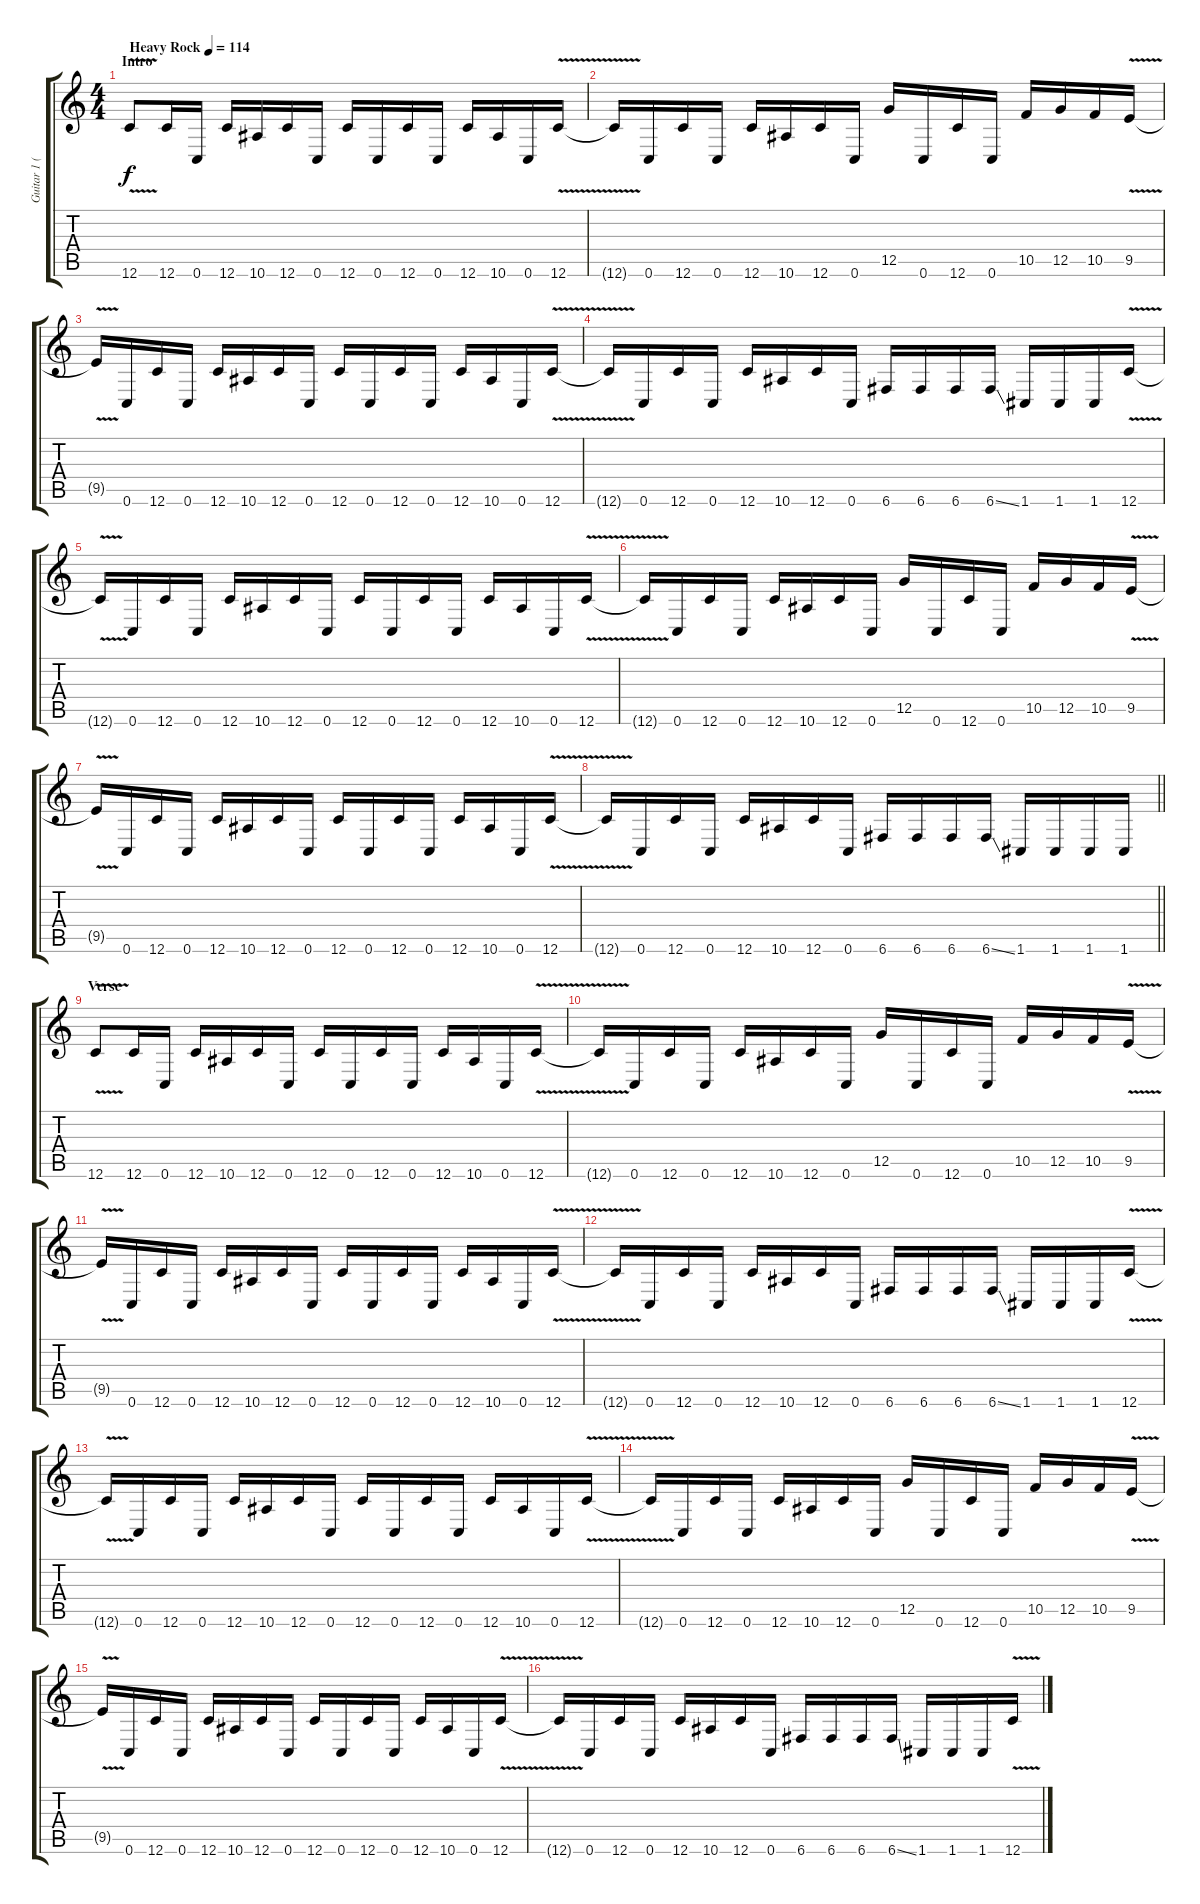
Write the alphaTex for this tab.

\track ("Guitar 1 (Dan Jacobs)" "Guitar 1 (") {instrument distortionguitar}
\staff {score tabs}
\tuning (D4 A3 F3 C3 G2 C2) {hide}
\ts (4 4)
\section ("" "Intro")
\tempo (114 "Heavy Rock")
\clef g2
\ks c
12.6{v}.8{dy f balance 8 instrument distortionguitar} 12.6.16 0.6.16 12.6.16 10.6.16 12.6.16 0.6.16 12.6.16 0.6.16 12.6.16 0.6.16 12.6.16 10.6.16 0.6.16 12.6{v}.16 |
12.6{t}.16 0.6.16 12.6.16 0.6.16 12.6.16 10.6.16 12.6.16 0.6.16 12.5.16 0.6.16 12.6.16 0.6.16 10.5.16 12.5.16 10.5.16 9.5{v}.16 |
9.5{t}.16 0.6.16 12.6.16 0.6.16 12.6.16 10.6.16 12.6.16 0.6.16 12.6.16 0.6.16 12.6.16 0.6.16 12.6.16 10.6.16 0.6.16 12.6{v}.16 |
12.6{t}.16 0.6.16 12.6.16 0.6.16 12.6.16 10.6.16 12.6.16 0.6.16 6.6.16 6.6.16 6.6.16 6.6{ss}.16 1.6.16 1.6.16 1.6.16 12.6{v}.16 |
12.6{t}.16 0.6.16 12.6.16 0.6.16 12.6.16 10.6.16 12.6.16 0.6.16 12.6.16 0.6.16 12.6.16 0.6.16 12.6.16 10.6.16 0.6.16 12.6{v}.16 |
12.6{t}.16 0.6.16 12.6.16 0.6.16 12.6.16 10.6.16 12.6.16 0.6.16 12.5.16 0.6.16 12.6.16 0.6.16 10.5.16 12.5.16 10.5.16 9.5{v}.16 |
9.5{t}.16 0.6.16 12.6.16 0.6.16 12.6.16 10.6.16 12.6.16 0.6.16 12.6.16 0.6.16 12.6.16 0.6.16 12.6.16 10.6.16 0.6.16 12.6{v}.16 |
\barLineRight lightlight
12.6{t}.16 0.6.16 12.6.16 0.6.16 12.6.16 10.6.16 12.6.16 0.6.16 6.6.16 6.6.16 6.6.16 6.6{ss}.16 1.6.16 1.6.16 1.6.16 1.6.16 |
\section ("" "Verse")
12.6{v}.8{volume 9 balance 6} 12.6.16 0.6.16 12.6.16 10.6.16 12.6.16 0.6.16 12.6.16 0.6.16 12.6.16 0.6.16 12.6.16 10.6.16 0.6.16 12.6{v}.16 |
12.6{t}.16 0.6.16 12.6.16 0.6.16 12.6.16 10.6.16 12.6.16 0.6.16 12.5.16 0.6.16 12.6.16 0.6.16 10.5.16 12.5.16 10.5.16 9.5{v}.16 |
9.5{t}.16 0.6.16 12.6.16 0.6.16 12.6.16 10.6.16 12.6.16 0.6.16 12.6.16 0.6.16 12.6.16 0.6.16 12.6.16 10.6.16 0.6.16 12.6{v}.16 |
12.6{t}.16 0.6.16 12.6.16 0.6.16 12.6.16 10.6.16 12.6.16 0.6.16 6.6.16 6.6.16 6.6.16 6.6{ss}.16 1.6.16 1.6.16 1.6.16 12.6{v}.16 |
12.6{t}.16 0.6.16 12.6.16 0.6.16 12.6.16 10.6.16 12.6.16 0.6.16 12.6.16 0.6.16 12.6.16 0.6.16 12.6.16 10.6.16 0.6.16 12.6{v}.16 |
12.6{t}.16 0.6.16 12.6.16 0.6.16 12.6.16 10.6.16 12.6.16 0.6.16 12.5.16 0.6.16 12.6.16 0.6.16 10.5.16 12.5.16 10.5.16 9.5{v}.16 |
9.5{t}.16 0.6.16 12.6.16 0.6.16 12.6.16 10.6.16 12.6.16 0.6.16 12.6.16 0.6.16 12.6.16 0.6.16 12.6.16 10.6.16 0.6.16 12.6{v}.16 |
12.6{t}.16 0.6.16 12.6.16 0.6.16 12.6.16 10.6.16 12.6.16 0.6.16 6.6.16 6.6.16 6.6.16 6.6{ss}.16 1.6.16 1.6.16 1.6.16 12.6{v}.16{volume 11}
